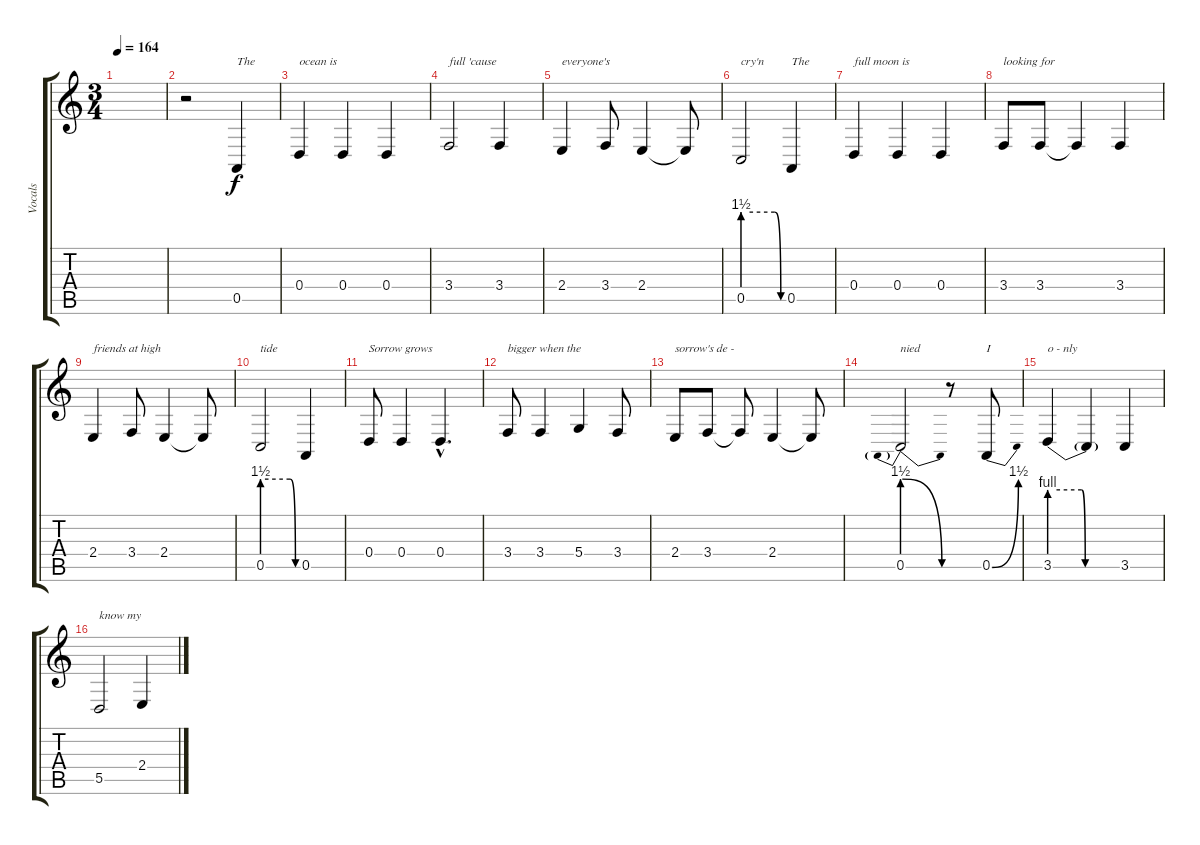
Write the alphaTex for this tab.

\track ("Vocals" "Vocals") {instrument lead1square}
\staff {score tabs}
\tuning (E4 B3 G3 D3 A2 E2) {hide}
\ts (3 4)
\tempo 164
\clef g2
\ks c
|
r.2 0.5.4{txt "The"} |
0.4.4{txt "ocean is"} 0.4.4 0.4.4 |
3.4.2{txt "full 'cause"} 3.4.4 |
2.4.4{txt "everyone's"} 3.4.8 2.4.4 2.4{t}.8 |
0.5{be (custom 0 6 47 6 56 0 60 0)}.2{txt "cry'n"} 0.5.4{txt "The"} |
0.4.4{txt "full moon is"} 0.4.4 0.4.4 |
3.4.8{txt "looking for"} 3.4.8 3.4{t}.4 3.4.4 |
2.4.4{txt "friends at high"} 3.4.8 2.4.4 2.4{t}.8 |
0.5{be (custom 0 6 47 6 56 0 60 0)}.2{txt "tide"} 0.5.4 |
0.4.8{txt "Sorrow grows"} 0.4.4 0.4{hac}.4{d} |
3.4.8{txt "bigger when the"} 3.4.4 5.4.4 3.4.8 |
2.4.8{txt "sorrow's de - "} 3.4.8 3.4{t}.8 2.4.4 2.4{t}.8 |
0.5{be (prebendrelease 0 6 60 0)}.2{txt "nied"} r.8 0.5{be (bend 0 0 60 6)}.8{txt "I"} |
3.5{be (custom 0 4 27 4 30 0 40 0 60 0)}.4{txt "o - nly"} 3.5{t}.4 3.5.4 |
5.5.2{txt "know my"} 2.4.4
